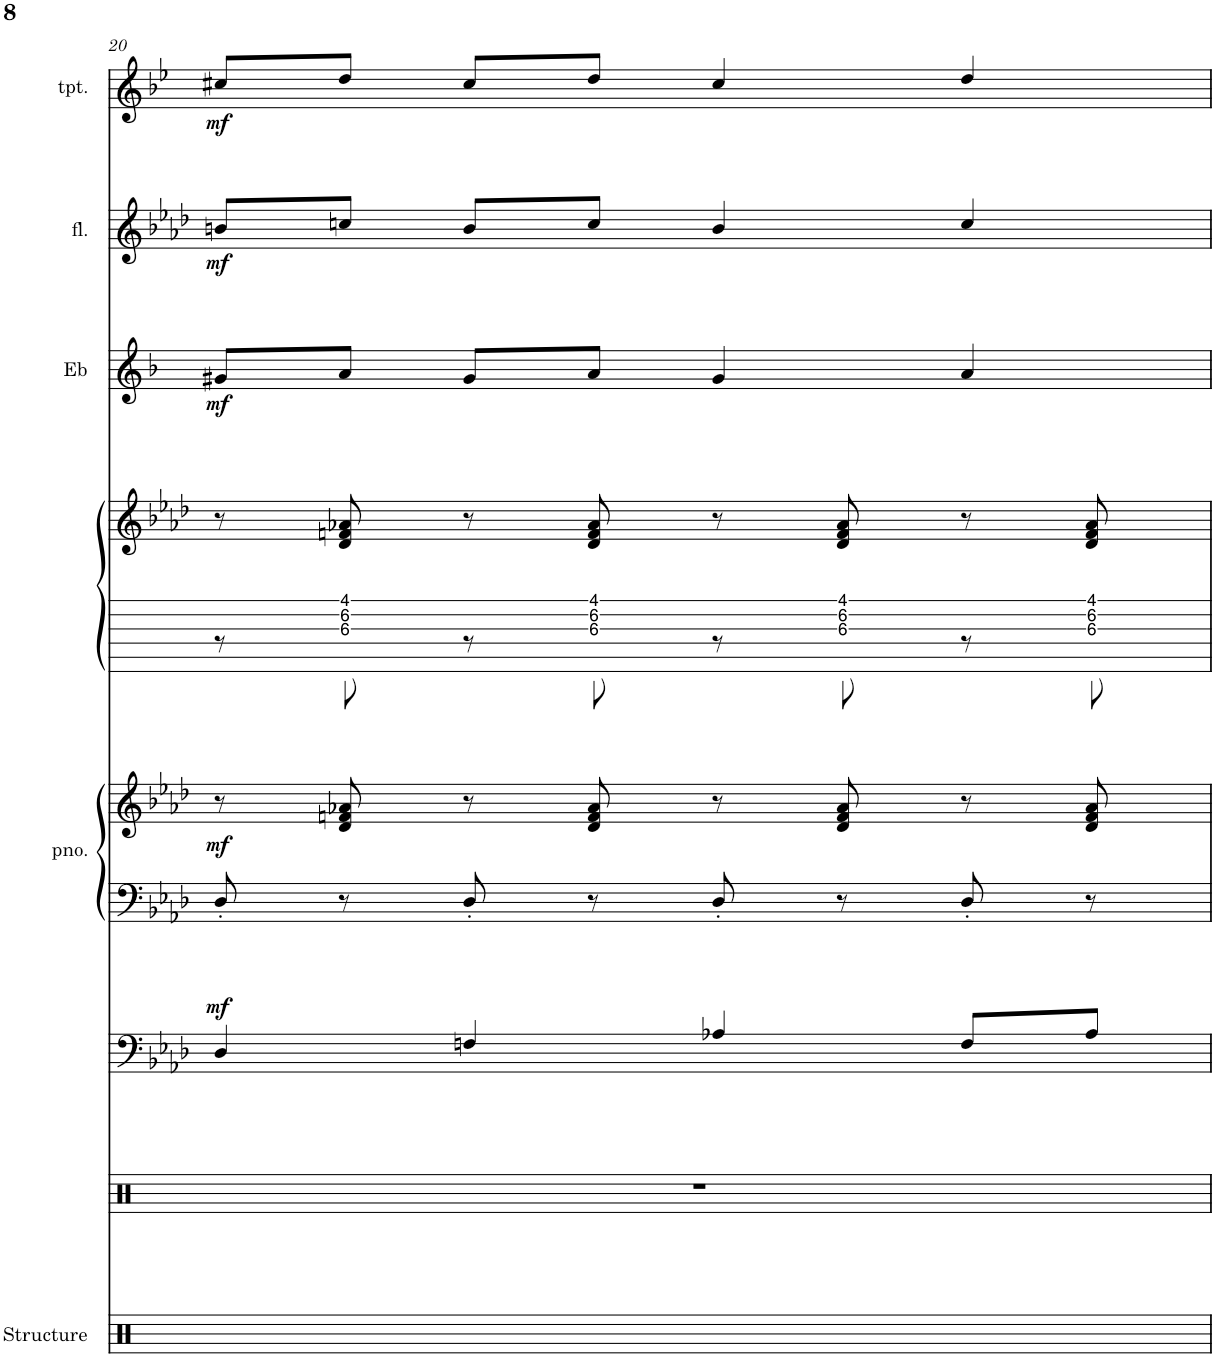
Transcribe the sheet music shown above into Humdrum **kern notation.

**kern	**kern	**kern	**dynam	**kern	**kern	**dynam	**kern	**kern	**kern	**dynam	**kern	**dynam	**kern	**dynam
*part8	*part7	*part6	*part6	*part5	*part5	*part5	*part4	*part4	*part3	*part3	*part2	*part2	*part1	*part1
*staff10	*staff9	*staff8	*staff8	*staff7	*staff6	*staff6/7	*staff5	*staff4	*staff3	*staff3	*staff2	*staff2	*staff1	*staff1
*I"Structure	*I"Drumset	*I"Bass	*	*I"Piano	*	*	*I"Rhythmn	*	*I"Sax Alto	*	*I"Flute	*	*I"Trompette	*
*I'Structure	*	*	*	*I'pno.	*	*	*	*	*	*	*I'fl.	*	*I'tpt.	*
!!LO:PB:g=z
*clefX	*clefX	*clefF4	*	*clefF4	*clefG2	*	*	*clefG2	*clefG2	*	*clefG2	*	*clefG2	*
*	*	*Trd7c12	*	*	*	*	*	*	*Trd4c9	*	*	*	*Trd1c2	*
*k[b-e-a-d-]	*k[b-e-a-d-]	*k[b-e-a-d-]	*	*k[b-e-a-d-]	*k[b-e-a-d-]	*	*k[b-e-a-d-]	*k[b-e-a-d-]	*k[b-]	*	*k[b-e-a-d-]	*	*k[b-e-]	*
*f:	*f:	*f:	*	*f:	*f:	*	*f:	*f:	*d:	*	*f:	*	*g:	*
*M4/4	*M4/4	*M4/4	*	*M4/4	*M4/4	*	*M4/4	*M4/4	*M4/4	*	*M4/4	*	*M4/4	*
=20	=20	=20	=20	=20	=20	=20	=20	=20	=20	=20	=20	=20	=20	=20
!	!	!	!LO:DY:a	!	!	!LO:DY:b	!	!	!	!LO:DY:b	!	!LO:DY:b	!	!LO:DY:b
1ryy	1r	4D-/	mf	8D-'/	8r	mf	8r	8r	8g#X/L	mf	8bn/L	mf	8cc#X/L	mf
.	.	.	.	8r	8d-/ 8fn/ 8a-X/	.	8d-\ 8fn\ 8a-X\	8d-/ 8fn/ 8a-X/	8a/J	.	8ccn/J	.	8dd/J	.
.	.	4Fn/	.	8D-'/	8r	.	8r	8r	8g#/L	.	8b/L	.	8cc#/L	.
.	.	.	.	8r	8d-/ 8f/ 8a-/	.	8d-\ 8f\ 8a-\	8d-/ 8f/ 8a-/	8a/J	.	8cc/J	.	8dd/J	.
.	.	4A-X/	.	8D-'/	8r	.	8r	8r	4g#/	.	4b/	.	4cc#/	.
.	.	.	.	8r	8d-/ 8f/ 8a-/	.	8d-\ 8f\ 8a-\	8d-/ 8f/ 8a-/	.	.	.	.	.	.
.	.	8F/L	.	8D-'/	8r	.	8r	8r	4a/	.	4cc/	.	4dd/	.
.	.	8A-/J	.	8r	8d-/ 8f/ 8a-/	.	8d-\ 8f\ 8a-\	8d-/ 8f/ 8a-/	.	.	.	.	.	.
=	=	=	=	=	=	=	=	=	=	=	=	=	=	=
*-	*-	*-	*-	*-	*-	*-	*-	*-	*-	*-	*-	*-	*-	*-
